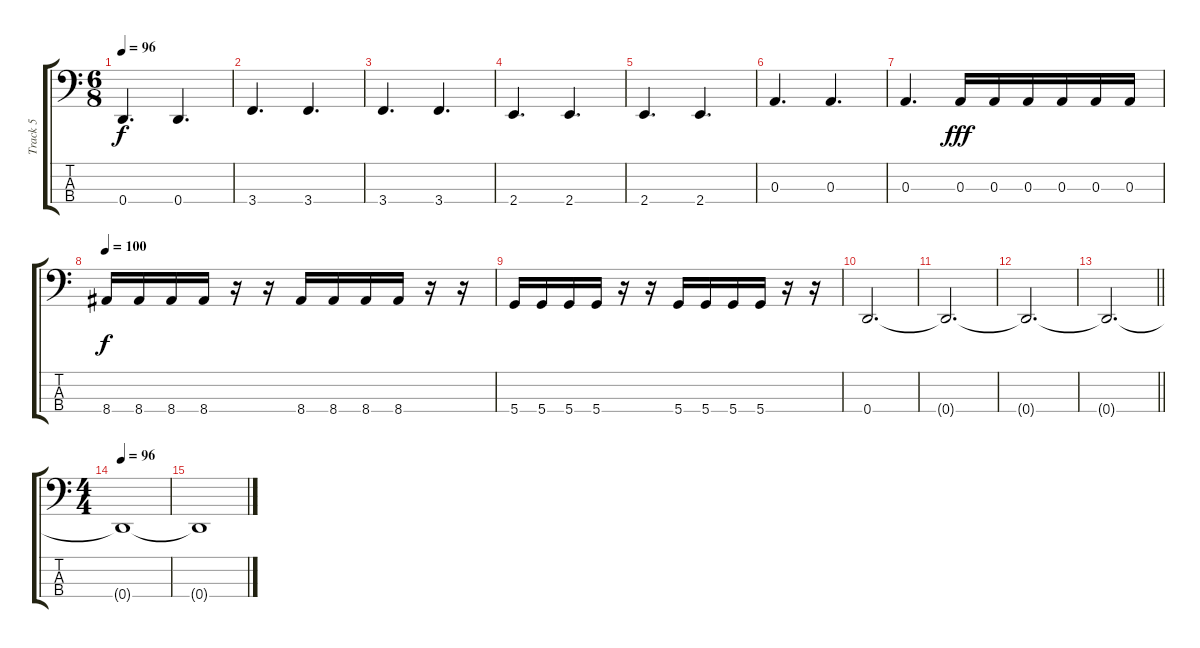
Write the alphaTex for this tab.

\track ("Track 5" "Track 5") {instrument slapbass1}
\staff {score tabs}
\tuning (G2 D2 A1 D1) {hide}
\ts (6 8)
\tempo 96
\clef f4
\ks c
0.4.4{d dy f} 0.4.4{d} |
3.4.4{d} 3.4.4{d} |
3.4.4{d} 3.4.4{d} |
2.4.4{d} 2.4.4{d} |
2.4.4{d} 2.4.4{d} |
0.3.4{d} 0.3.4{d} |
0.3.4{d} 0.3.16{dy fff} 0.3.16 0.3.16 0.3.16 0.3.16 0.3.16 |
\tempo 100
8.4.16{dy f} 8.4.16 8.4.16 8.4.16 r.16 r.16 8.4.16 8.4.16 8.4.16 8.4.16 r.16 r.16 |
5.4.16 5.4.16 5.4.16 5.4.16 r.16 r.16 5.4.16 5.4.16 5.4.16 5.4.16 r.16 r.16 |
0.4.2{d} |
0.4{t}.2{d} |
0.4{t}.2{d} |
\barLineRight lightlight
0.4{t}.2{d} |
\ts (4 4)
\tempo 96
0.4{t}.1 |
0.4{t}.1
